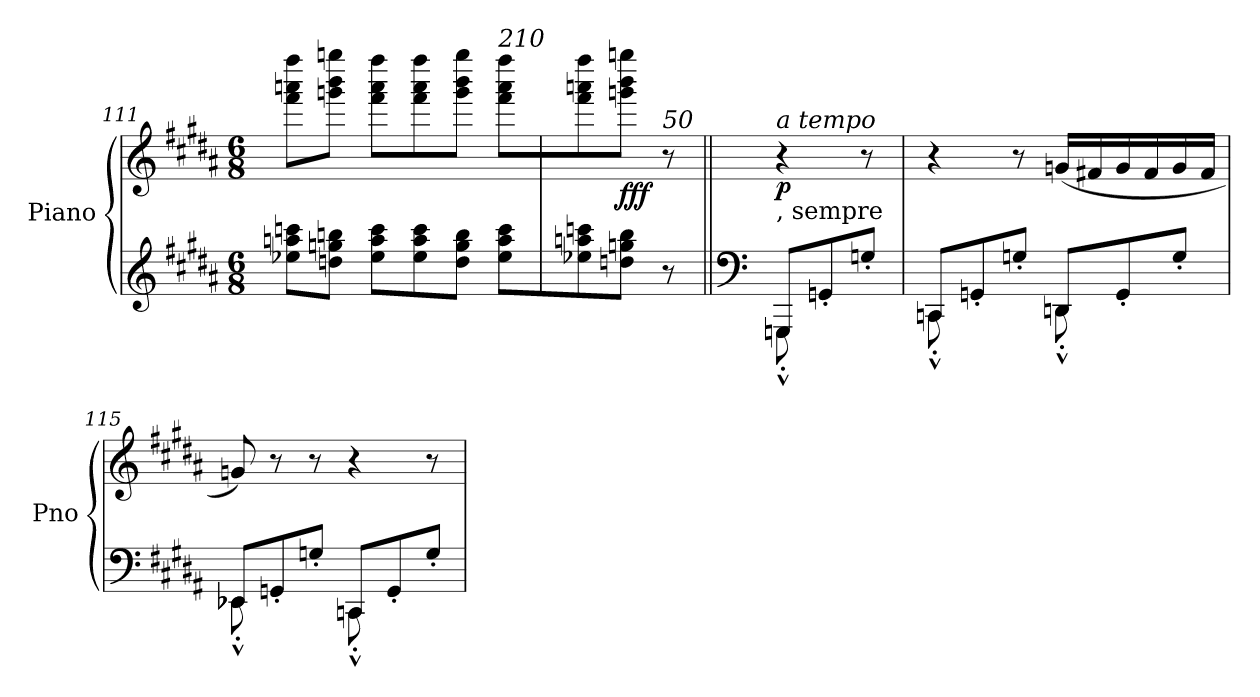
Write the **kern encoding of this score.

**kern	**kern	**dynam
*part1	*part1	*part1
*staff2	*staff1	*staff1/2
*I"Piano	*	*
*I'Pno	*	*
*clefG2	*clefG2	*
*k[f#c#g#d#a#]	*k[f#c#g#d#a#]	*
*M6/8	*M6/8	*
=111	=111	=111
8ee-X\ 8aan\ 8cccn\	8fff#\ 8aaan\ 8ffff#\	.
8ddn\ 8ggn\ 8bbn\J	8gggn\ 8bbb\ 8ggggn\J	.
8ee-\ 8aa\ 8ccc\L	8fff#\ 8aaa\ 8ffff#\L	.
8ee-\ 8aa\ 8ccc\	8fff#\ 8aaa\ 8ffff#\	.
8dd\ 8gg\ 8bb\J	8ggg\ 8bbb\ 8gggg\J	.
!	!LO:TX:a:i:t=210	!
8ee-\ 8aa\ 8ccc\L	8fff#\ 8aaa\ 8ffff#\L	.
=112	=112	=112
8ee-X\ 8aan\ 8cccn\	8fff#\ 8aaan\ 8ffff#\	.
!	!	!LO:DY:b
8ddn\ 8ggn\ 8bb\J	8gggn\ 8bbb\ 8ggggn\J	fff
!	!LO:TX:a:i:t=50	!
8r	8r	.
!!LO:LB:g=z
=113||	=113||	=113||
*clefF4	*	*
*^	*	*
!	!	!LO:TX:b:t=, sempre	!
!	!	!LO:TX:a:i:t=a tempo	!
!	!	!	!LO:DY:b
8GGGn/L	8GGG'^^\	4r	p
8GGn'/	4ryy	.	.
8Gn'/J	.	8r	.
=114	=114	=114	=114
8CCn/L	8CC'^^\	4r	.
8GGn'/	4ryy	.	.
8Gn'/J	.	8r	.
8DDn/L	8DD'^^\	(16gn/LL	.
.	.	16f#X/	.
8GG'/	4ryy	16g/	.
.	.	16f#/	.
8G'/J	.	16g/	.
.	.	16f#/JJ	.
=115	=115	=115	=115
8EE-X/L	8EE-'^^\	8gn/)	.
8GGn'/	4ryy	8r	.
8Gn'/J	.	8r	.
8CCn/L	8CC'^^\	4r	.
8GG'/	4ryy	.	.
8G'/J	.	8r	.
*v	*v	*	*
=	=	=
*-	*-	*-
